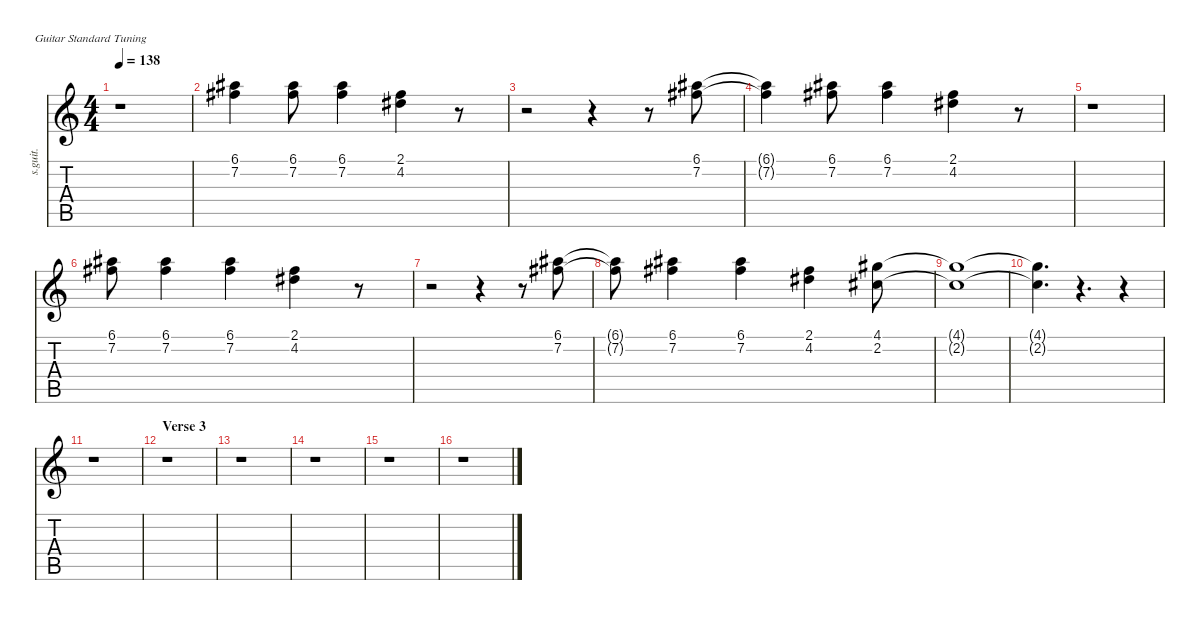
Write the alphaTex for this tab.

\defaultSystemsLayout 4
\hideDynamics
\bracketExtendMode nobrackets
\track ("Stuart \"2D\" Pot | Harmony Voices" "s.guit.") {instrument sopranosax}
\staff {score tabs}
\tuning (E4 B3 G3 D3 A2 E2)
\displaytranspose 12
\ts (4 4)
\tempo 138
\clef g2
\ks c
r.1{dy mp} |
(6.1{acc #} 7.2{acc #}).4 (6.1{acc #} 7.2{acc #}).8 (6.1{acc #} 7.2{acc #}).4 (2.1{acc #} 4.2{acc #}).4 r.8 |
r.2 r.4 r.8 (6.1{acc #} 7.2{acc #}).8 |
(6.1{t acc #} 7.2{t acc #}).4 (6.1{acc #} 7.2{acc #}).8 (6.1{acc #} 7.2{acc #}).4 (2.1{acc #} 4.2{acc #}).4 r.8 |
r.1 |
(6.1{acc #} 7.2{acc #}).8 (6.1{acc #} 7.2{acc #}).4 (6.1{acc #} 7.2{acc #}).4 (2.1{acc #} 4.2{acc #}).4 r.8 |
r.2 r.4 r.8 (6.1{acc #} 7.2{acc #}).8 |
(6.1{t acc #} 7.2{t acc #}).8 (6.1{acc #} 7.2{acc #}).4 (6.1{acc #} 7.2{acc #}).4 (2.1{acc #} 4.2{acc #}).4 (4.1{acc #} 2.2{acc #}).8 |
(4.1{t acc #} 2.2{t acc #}).1 |
(4.1{t acc #} 2.2{t acc #}).4{d} r.4{d} r.4 |
r.1 |
\section ("" "Verse 3")
r.1 |
r.1 |
r.1 |
r.1 |
r.1
